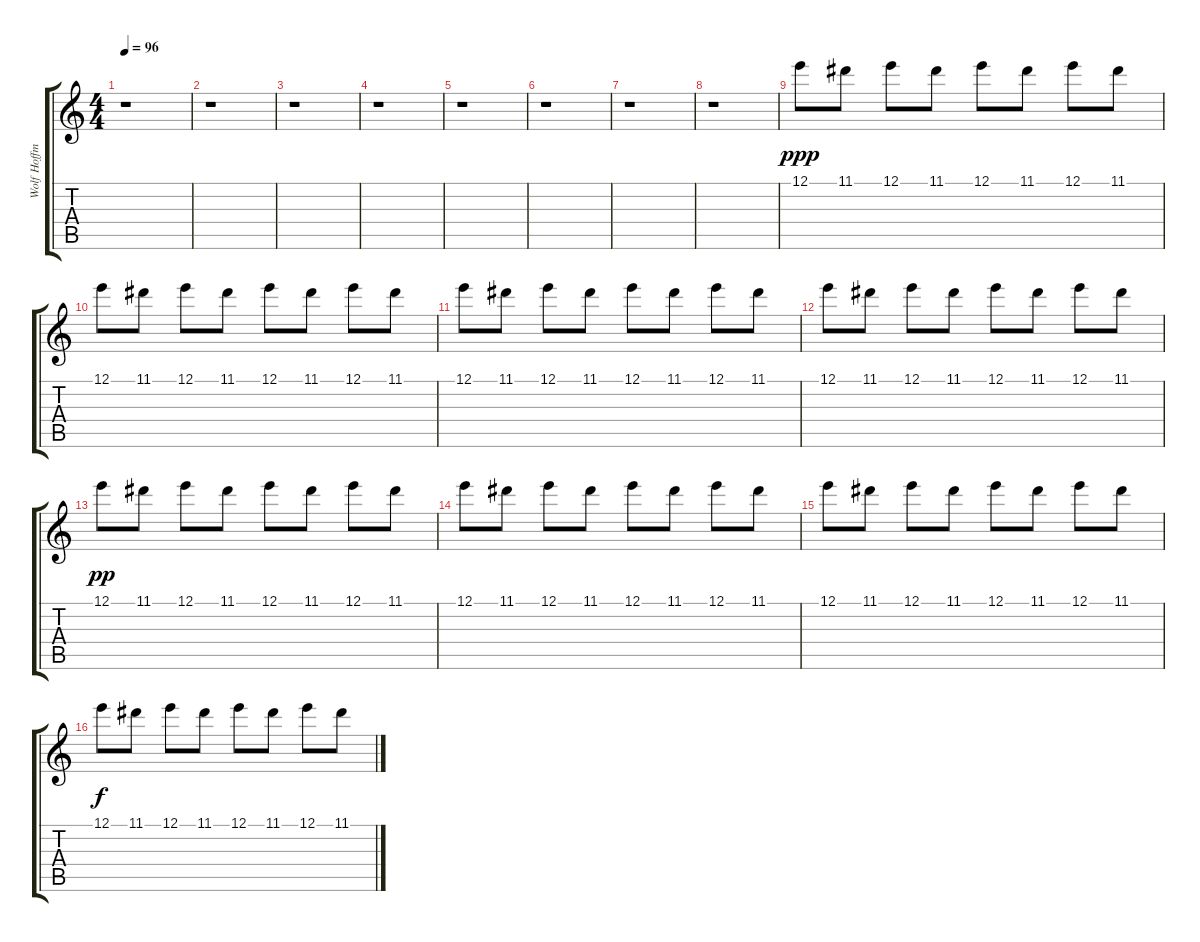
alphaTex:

\track ("Wolf Hoffmann" "Wolf Hoffm") {instrument distortionguitar}
\staff {score tabs}
\tuning (E4 B3 G3 D3 A2 E2) {hide}
\ts (4 4)
\tempo 96
\clef g2
\ks c
r.1{dy ppp instrument distortionguitar} |
r.1 |
r.1 |
r.1 |
r.1 |
r.1 |
r.1 |
r.1 |
12.1.8 11.1.8 12.1.8 11.1.8 12.1.8 11.1.8 12.1.8 11.1.8 |
12.1.8 11.1.8 12.1.8 11.1.8 12.1.8 11.1.8 12.1.8 11.1.8 |
12.1.8 11.1.8 12.1.8 11.1.8 12.1.8 11.1.8 12.1.8 11.1.8 |
12.1.8 11.1.8 12.1.8 11.1.8 12.1.8 11.1.8 12.1.8 11.1.8 |
12.1.8{dy pp} 11.1.8 12.1.8 11.1.8 12.1.8 11.1.8 12.1.8 11.1.8 |
12.1.8 11.1.8 12.1.8 11.1.8 12.1.8 11.1.8 12.1.8 11.1.8 |
12.1.8 11.1.8 12.1.8 11.1.8 12.1.8 11.1.8 12.1.8 11.1.8 |
12.1.8{dy f} 11.1.8 12.1.8 11.1.8 12.1.8 11.1.8 12.1.8 11.1.8
